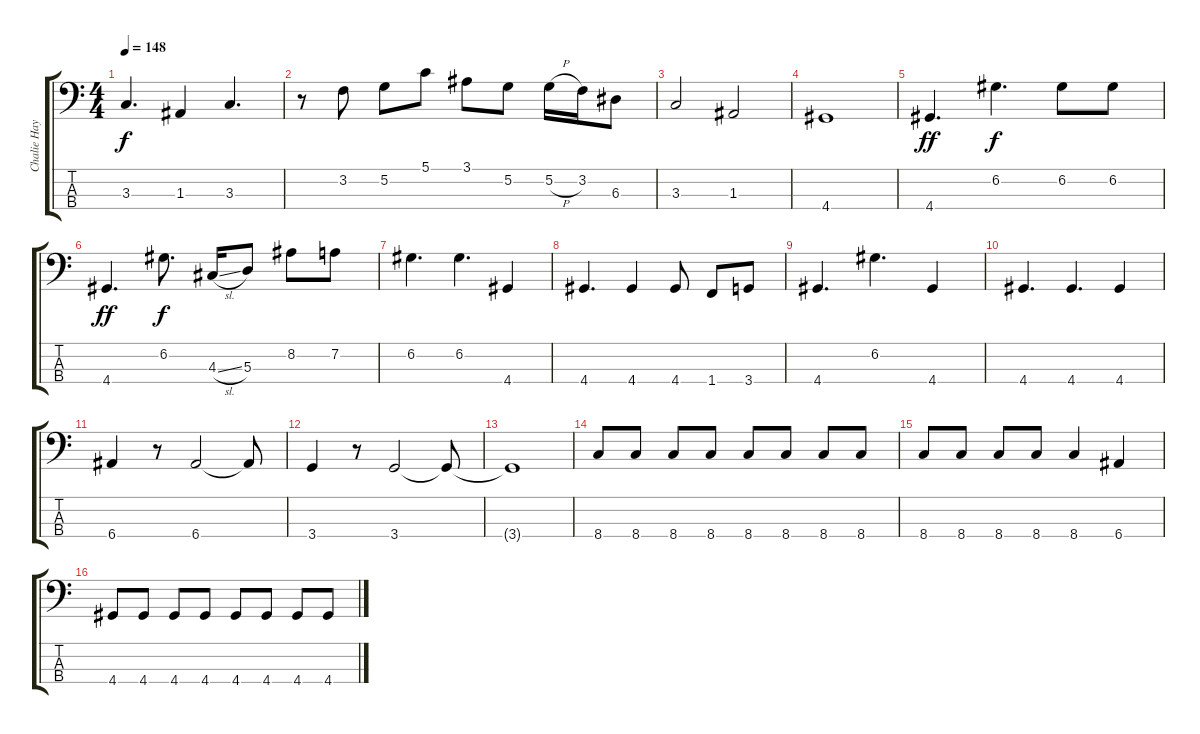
\track ("Chalie Hayward Bass" "Chalie Hay") {instrument electricbassfinger}
\staff {score tabs}
\tuning (G2 D2 A1 E1) {hide}
\ts (4 4)
\tempo 148
\clef f4
\ks c
3.3.4{d dy f} 1.3.4 3.3.4{d} |
r.8 3.2.8 5.2.8 5.1.8 3.1.8 5.2.8 5.2{h}.16 3.2.16 6.3.8 |
3.3.2 1.3.2 |
4.4.1 |
4.4.4{d dy ff} 6.2.4{d dy f} 6.2.8 6.2.8 |
4.4.4{d dy ff} 6.2.8{d dy f} 4.3{sl}.16 5.3.8 8.2.8 7.2.8 |
6.2.4{d} 6.2.4{d} 4.4.4 |
4.4.4{d} 4.4.4 4.4.8 1.4.8 3.4.8 |
4.4.4{d} 6.2.4{d} 4.4.4 |
4.4.4{d} 4.4.4{d} 4.4.4 |
6.4.4 r.8 6.4.2 6.4{t}.8 |
3.4.4 r.8 3.4.2 3.4{t}.8 |
3.4{t}.1 |
8.4.8 8.4.8 8.4.8 8.4.8 8.4.8 8.4.8 8.4.8 8.4.8 |
8.4.8 8.4.8 8.4.8 8.4.8 8.4.4 6.4.4 |
4.4.8 4.4.8 4.4.8 4.4.8 4.4.8 4.4.8 4.4.8 4.4.8
